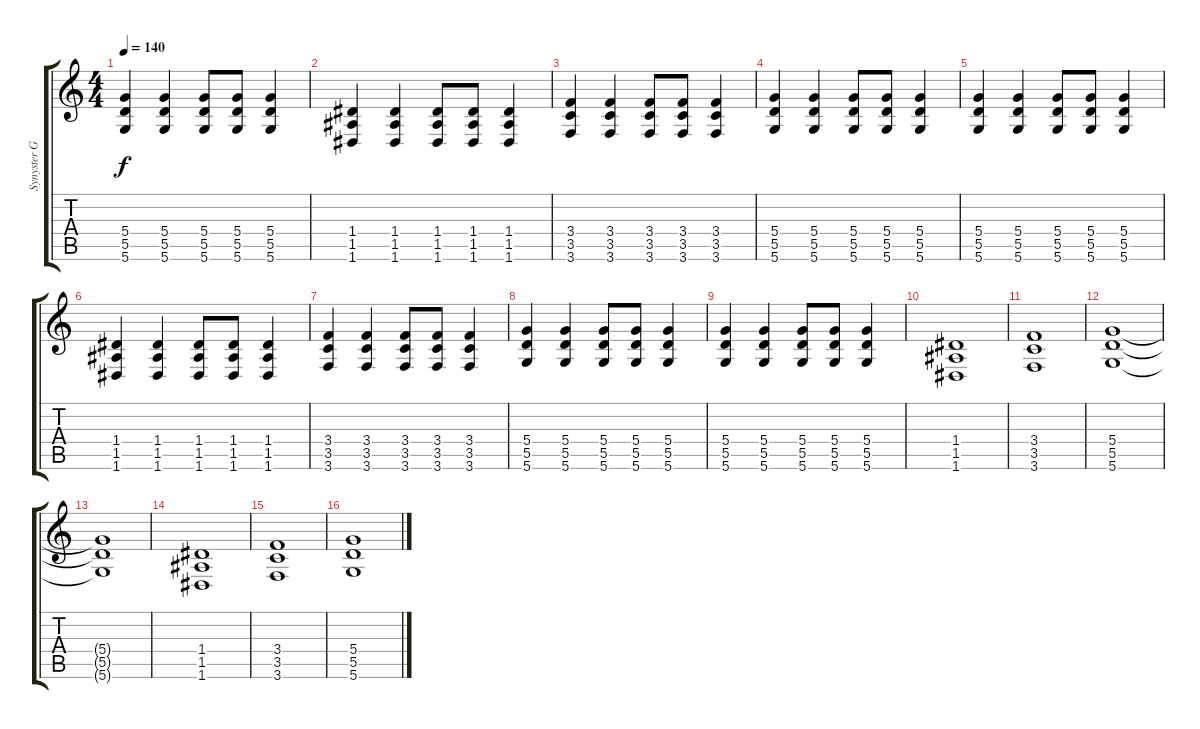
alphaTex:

\track ("Synyster Gates" "Synyster G") {instrument distortionguitar}
\staff {score tabs}
\tuning (E4 B3 G3 D3 A2 D2) {hide}
\ts (4 4)
\tempo 140
\clef g2
\ks c
(5.4 5.5 5.6).4{dy f} (5.4 5.5 5.6).4 (5.4 5.5 5.6).8 (5.4 5.5 5.6).8 (5.4 5.5 5.6).4 |
(1.4 1.5 1.6).4 (1.4 1.5 1.6).4 (1.4 1.5 1.6).8 (1.4 1.5 1.6).8 (1.4 1.5 1.6).4 |
(3.4 3.5 3.6).4 (3.4 3.5 3.6).4 (3.4 3.5 3.6).8 (3.4 3.5 3.6).8 (3.4 3.5 3.6).4 |
(5.4 5.5 5.6).4 (5.4 5.5 5.6).4 (5.4 5.5 5.6).8 (5.4 5.5 5.6).8 (5.4 5.5 5.6).4 |
(5.4 5.5 5.6).4 (5.4 5.5 5.6).4 (5.4 5.5 5.6).8 (5.4 5.5 5.6).8 (5.4 5.5 5.6).4 |
(1.4 1.5 1.6).4 (1.4 1.5 1.6).4 (1.4 1.5 1.6).8 (1.4 1.5 1.6).8 (1.4 1.5 1.6).4 |
(3.4 3.5 3.6).4 (3.4 3.5 3.6).4 (3.4 3.5 3.6).8 (3.4 3.5 3.6).8 (3.4 3.5 3.6).4 |
(5.4 5.5 5.6).4 (5.4 5.5 5.6).4 (5.4 5.5 5.6).8 (5.4 5.5 5.6).8 (5.4 5.5 5.6).4 |
(5.4 5.5 5.6).4 (5.4 5.5 5.6).4 (5.4 5.5 5.6).8 (5.4 5.5 5.6).8 (5.4 5.5 5.6).4 |
(1.4 1.5 1.6).1 |
(3.4 3.5 3.6).1 |
(5.4 5.5 5.6).1 |
(5.4{t} 5.5{t} 5.6{t}).1 |
(1.4 1.5 1.6).1 |
(3.4 3.5 3.6).1 |
(5.4 5.5 5.6).1
